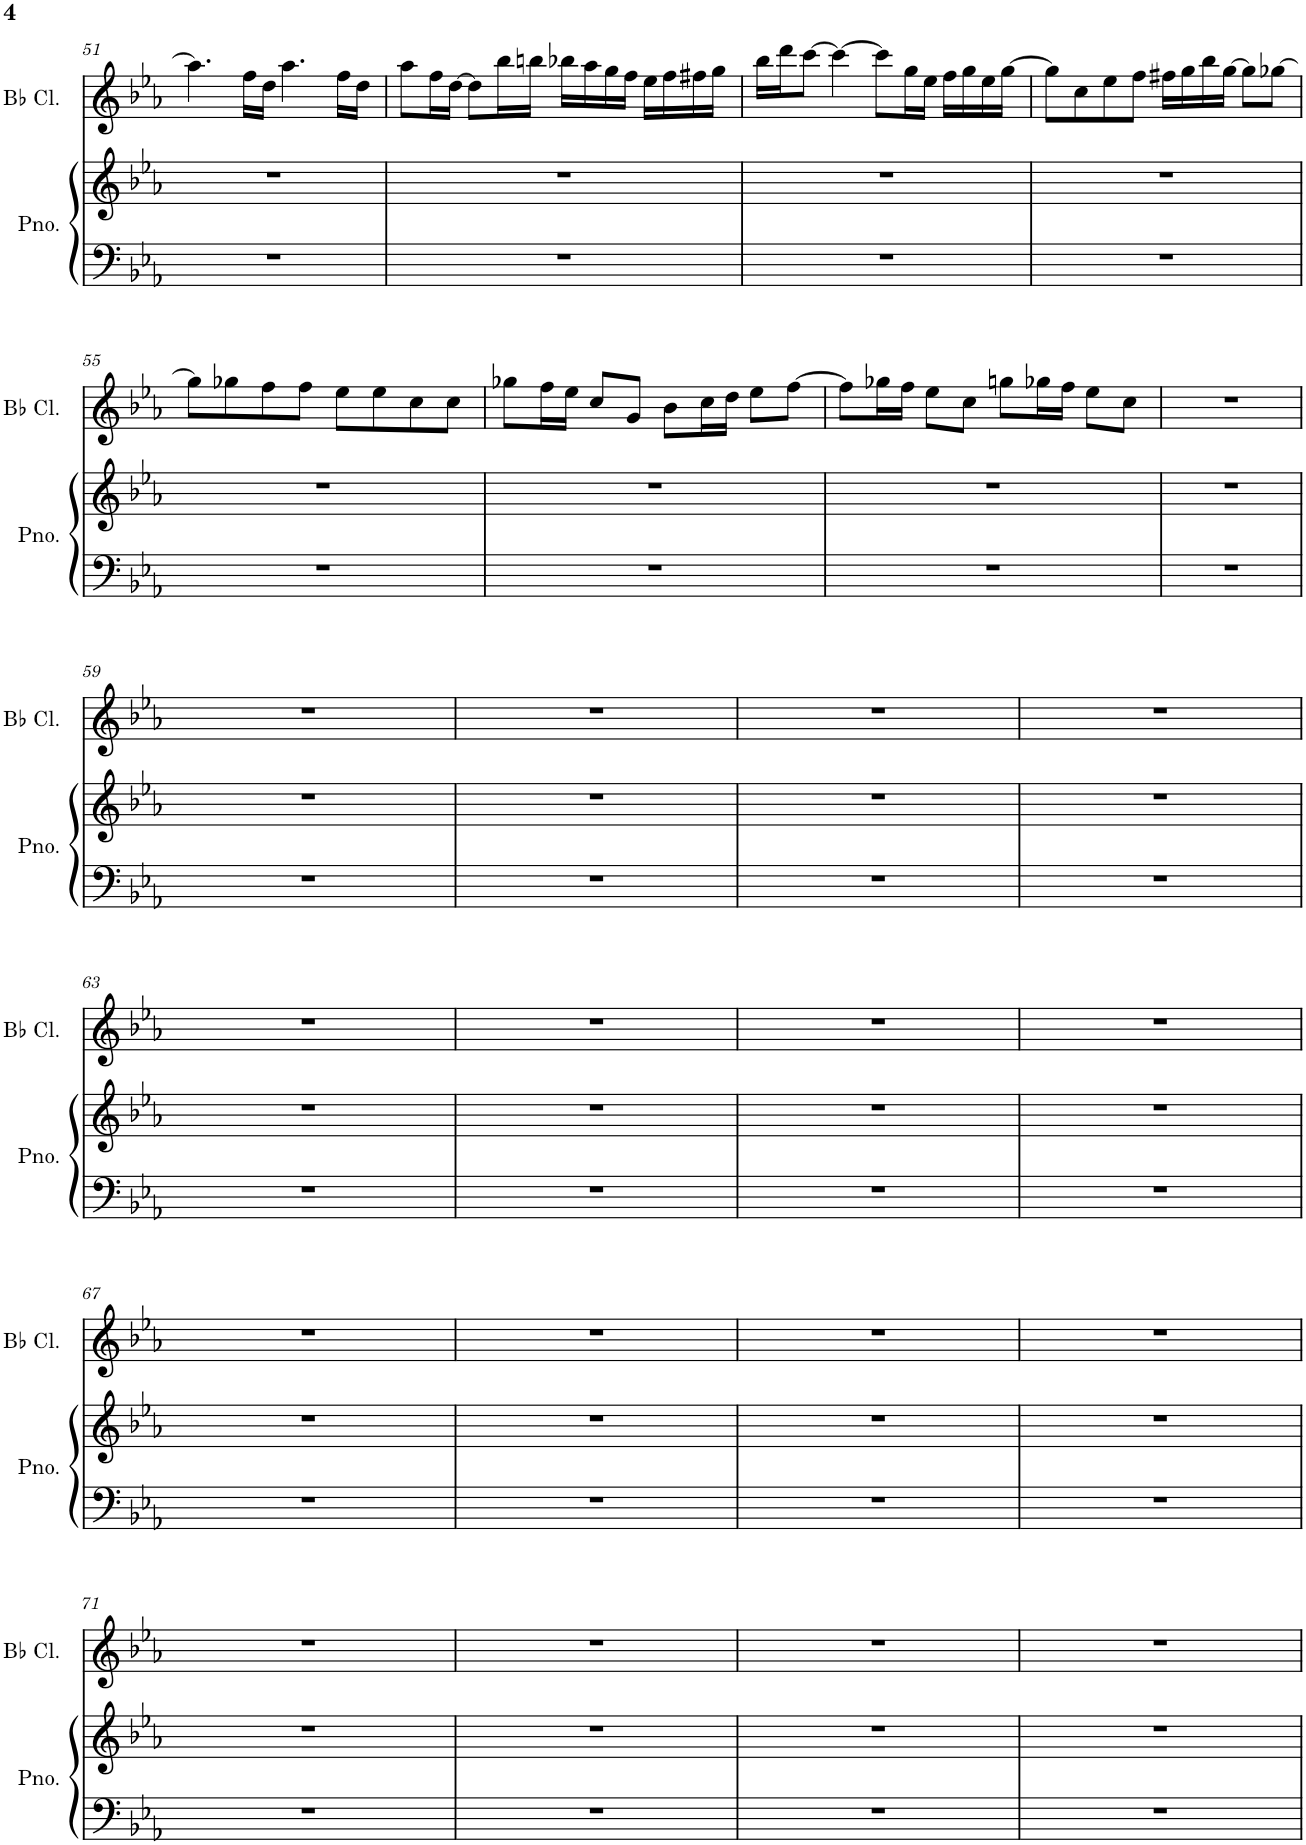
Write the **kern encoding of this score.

**kern	**kern	**kern
*part2	*part2	*part1
*staff3	*staff2	*staff1
*I"Piano	*	*I"Bb Clarinet
*I'Pno.	*	*I'Bb Cl.
!!LO:PB:g=z
*clefF4	*clefG2	*clefG2
*	*	*ITrd1c2
*k[b-e-a-]	*k[b-e-a-]	*k[b-e-a-]
*M4/4	*M4/4	*M4/4
=51	=51	=51
1r	1r	4.aa-\]
.	.	16ff\LL
.	.	16dd\JJ
.	.	4.aa-\
.	.	16ff\LL
.	.	16dd\JJ
=52	=52	=52
1r	1r	8aa-\L
.	.	16ff\L
.	.	[16dd\JJ
.	.	8dd\L]
.	.	16bb-\L
.	.	16bbn\JJ
.	.	16bb-X\LL
.	.	16aa-\
.	.	16gg\
.	.	16ff\JJ
.	.	16ee-\LL
.	.	16ff\
.	.	16ff#X\
.	.	16gg\JJ
=53	=53	=53
1r	1r	16bb-\LL
.	.	16ddd\J
.	.	[8ccc\J
.	.	4ccc\_
.	.	8ccc\L]
.	.	16gg\L
.	.	16ee-\JJ
.	.	16ff\LL
.	.	16gg\
.	.	16ee-\
.	.	[16gg\JJ
=54	=54	=54
1r	1r	8gg\L]
.	.	8cc\
.	.	8ee-\
.	.	8ff\J
.	.	16ff#X\LL
.	.	16gg\
.	.	16bb-\
.	.	[16gg\JJ
.	.	8gg\L]
.	.	[8gg-X\J
!!LO:LB:g=z
=55	=55	=55
1r	1r	8gg-\L]
.	.	8gg-X\
.	.	8ff\
.	.	8ff\J
.	.	8ee-\L
.	.	8ee-\
.	.	8cc\
.	.	8cc\J
=56	=56	=56
1r	1r	8gg-X\L
.	.	16ff\L
.	.	16ee-\JJ
.	.	8cc/L
.	.	8g/J
.	.	8b-\L
.	.	16cc\L
.	.	16dd\JJ
.	.	8ee-\L
.	.	[8ff\J
=57	=57	=57
1r	1r	8ff\L]
.	.	16gg-X\L
.	.	16ff\JJ
.	.	8ee-\L
.	.	8cc\J
.	.	8ggn\L
.	.	16gg-X\L
.	.	16ff\JJ
.	.	8ee-\L
.	.	8cc\J
=58	=58	=58
1r	1r	1r
!!LO:LB:g=z
=59	=59	=59
1r	1r	1r
=60	=60	=60
1r	1r	1r
=61	=61	=61
1r	1r	1r
=62	=62	=62
1r	1r	1r
!!LO:LB:g=z
=63	=63	=63
1r	1r	1r
=64	=64	=64
1r	1r	1r
=65	=65	=65
1r	1r	1r
=66	=66	=66
1r	1r	1r
!!LO:LB:g=z
=67	=67	=67
1r	1r	1r
=68	=68	=68
1r	1r	1r
=69	=69	=69
1r	1r	1r
=70	=70	=70
1r	1r	1r
!!LO:LB:g=z
=71	=71	=71
1r	1r	1r
=72	=72	=72
1r	1r	1r
=73	=73	=73
1r	1r	1r
=74	=74	=74
1r	1r	1r
=	=	=
*-	*-	*-
